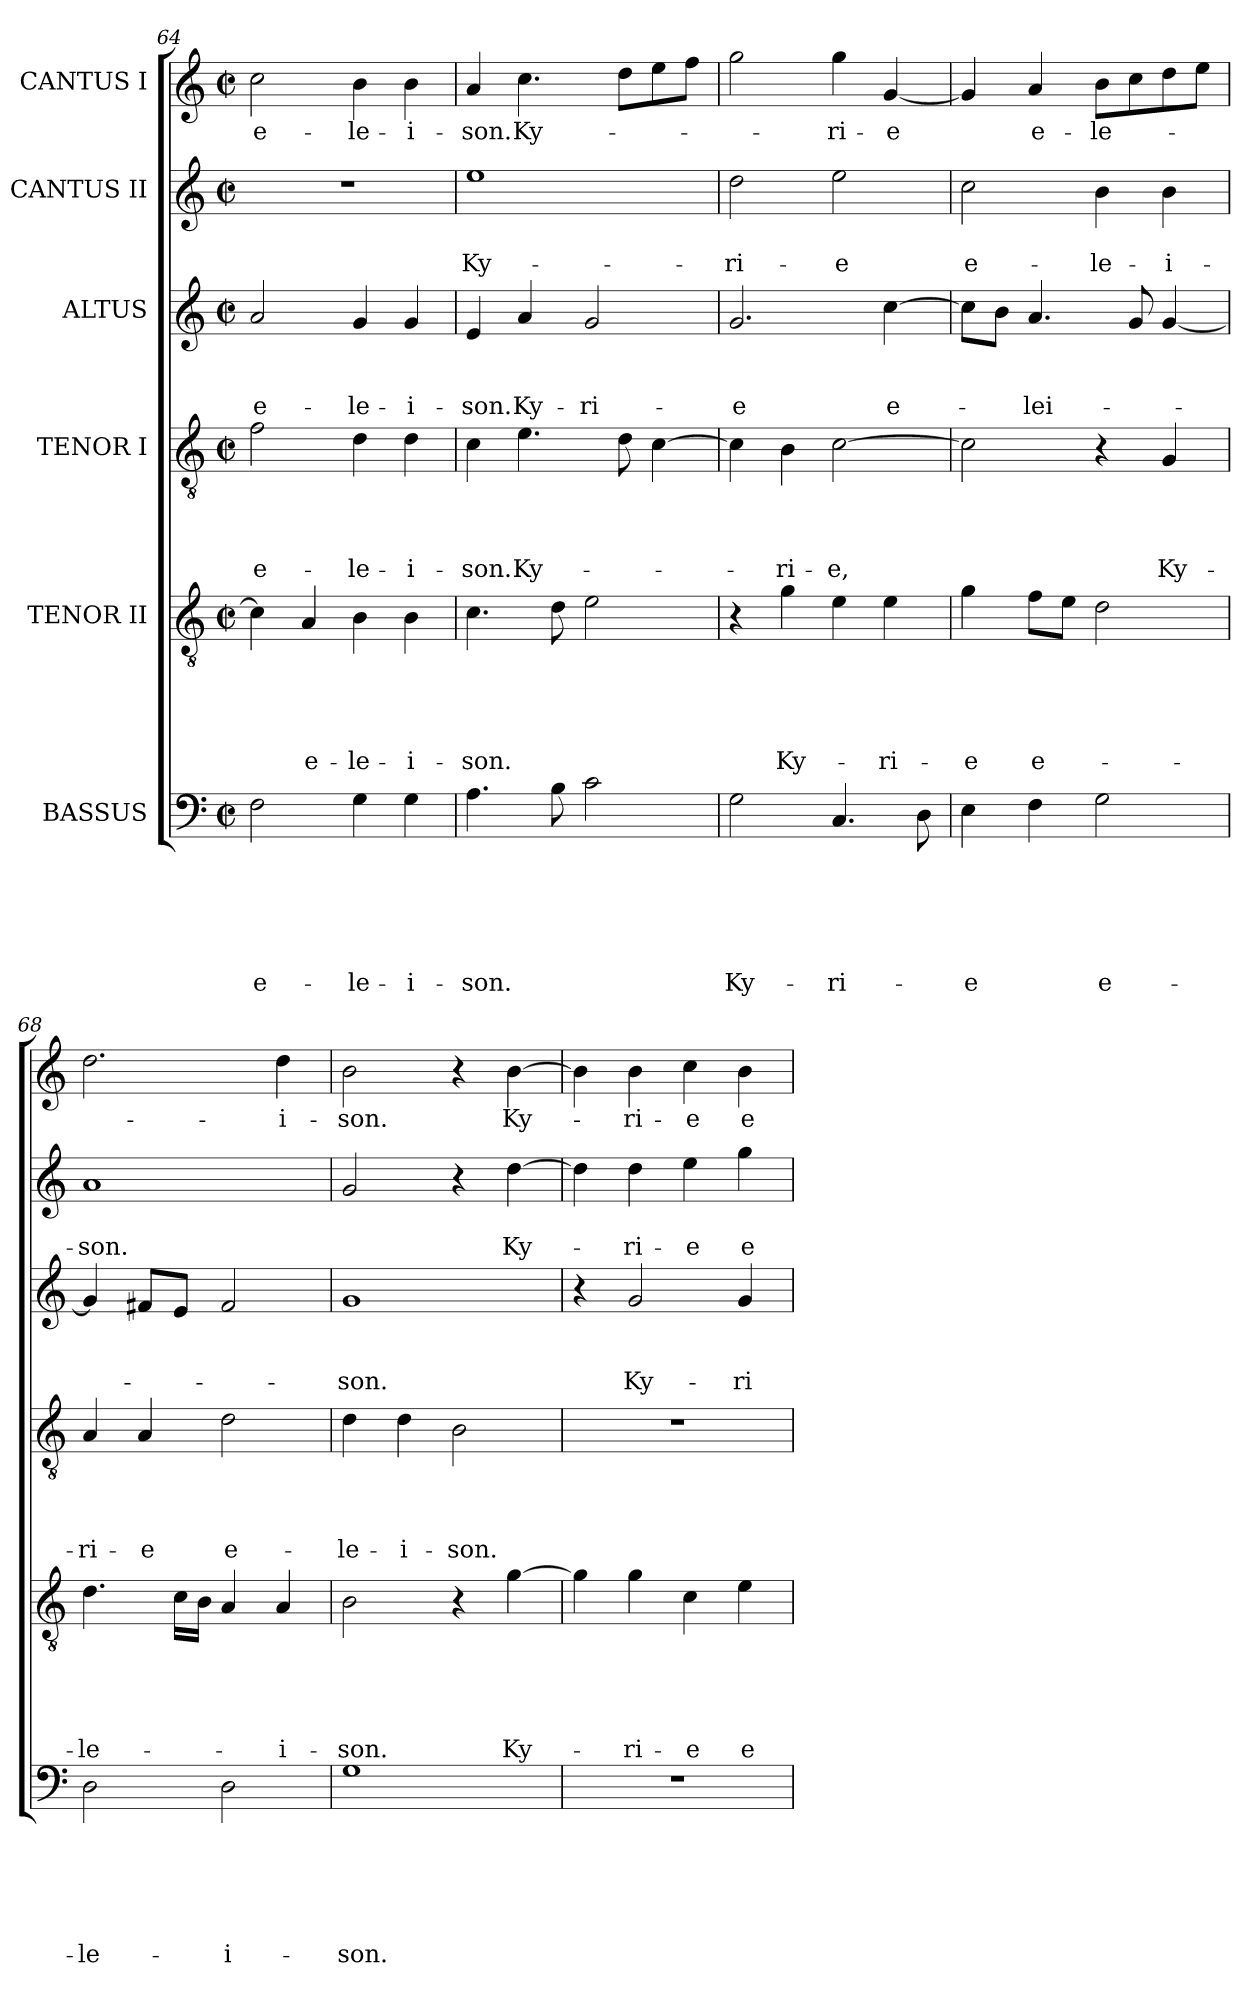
**kern	**text	**text	**text	**text	**text	**text	**kern	**text	**text	**text	**text	**text	**kern	**text	**text	**text	**text	**kern	**text	**text	**text	**kern	**text	**text	**kern	**text
*part6	*part6	*part6	*part6	*part6	*part6	*part6	*part5	*part5	*part5	*part5	*part5	*part5	*part4	*part4	*part4	*part4	*part4	*part3	*part3	*part3	*part3	*part2	*part2	*part2	*part1	*part1
*staff6	*staff6	*staff6	*staff6	*staff6	*staff6	*staff6	*staff5	*staff5	*staff5	*staff5	*staff5	*staff5	*staff4	*staff4	*staff4	*staff4	*staff4	*staff3	*staff3	*staff3	*staff3	*staff2	*staff2	*staff2	*staff1	*staff1
*I"BASSUS	*	*	*	*	*	*	*I"TENOR II	*	*	*	*	*	*I"TENOR I	*	*	*	*	*I"ALTUS	*	*	*	*I"CANTUS II	*	*	*I"CANTUS I	*
*clefF4	*	*	*	*	*	*	*clefGv2	*	*	*	*	*	*clefGv2	*	*	*	*	*clefG2	*	*	*	*clefG2	*	*	*clefG2	*
*k[]	*	*	*	*	*	*	*k[]	*	*	*	*	*	*k[]	*	*	*	*	*k[]	*	*	*	*k[]	*	*	*k[]	*
*C:	*	*	*	*	*	*	*C:	*	*	*	*	*	*C:	*	*	*	*	*C:	*	*	*	*C:	*	*	*C:	*
*M2/2	*	*	*	*	*	*	*M2/2	*	*	*	*	*	*M2/2	*	*	*	*	*M2/2	*	*	*	*M2/2	*	*	*M2/2	*
*met(c|)	*	*	*	*	*	*	*met(c|)	*	*	*	*	*	*met(c|)	*	*	*	*	*met(c|)	*	*	*	*met(c|)	*	*	*met(c|)	*
=64	=64	=64	=64	=64	=64	=64	=64	=64	=64	=64	=64	=64	=64	=64	=64	=64	=64	=64	=64	=64	=64	=64	=64	=64	=64	=64
2F\	.	.	.	.	.	e-	4c\]	.	.	.	.	.	2f\	.	.	.	e-	2a/	.	.	e-	1r	.	.	2cc\	e-
.	.	.	.	.	.	.	4A/	.	.	.	.	e-	.	.	.	.	.	.	.	.	.	.	.	.	.	.
4G\	.	.	.	.	.	-le-	4B\	.	.	.	.	-le-	4d\	.	.	.	-le-	4g/	.	.	-le-	.	.	.	4b\	-le-
4G\	.	.	.	.	.	-i-	4B\	.	.	.	.	-i-	4d\	.	.	.	-i-	4g/	.	.	-i-	.	.	.	4b\	-i-
=65	=65	=65	=65	=65	=65	=65	=65	=65	=65	=65	=65	=65	=65	=65	=65	=65	=65	=65	=65	=65	=65	=65	=65	=65	=65	=65
4.A\	.	.	.	.	.	-son.	4.c\	.	.	.	.	-son.	4c\	.	.	.	-son.	4e/	.	.	-son.	1ee	.	Ky-	4a/	-son.
.	.	.	.	.	.	.	.	.	.	.	.	.	4.e\	.	.	.	Ky-	4a/	.	.	Ky-	.	.	.	4.cc\	Ky-
8B\	.	.	.	.	.	.	8d\	.	.	.	.	.	.	.	.	.	.	.	.	.	.	.	.	.	.	.
2c\	.	.	.	.	.	.	2e\	.	.	.	.	.	.	.	.	.	.	2g/	.	.	-ri-	.	.	.	.	.
.	.	.	.	.	.	.	.	.	.	.	.	.	8d\	.	.	.	.	.	.	.	.	.	.	.	8dd\L	.
.	.	.	.	.	.	.	.	.	.	.	.	.	[4c\	.	.	.	.	.	.	.	.	.	.	.	8ee\	.
.	.	.	.	.	.	.	.	.	.	.	.	.	.	.	.	.	.	.	.	.	.	.	.	.	8ff\J	.
=66	=66	=66	=66	=66	=66	=66	=66	=66	=66	=66	=66	=66	=66	=66	=66	=66	=66	=66	=66	=66	=66	=66	=66	=66	=66	=66
2G\	.	.	.	.	.	Ky-	4r	.	.	.	.	.	4c\]	.	.	.	.	2.g/	.	.	-e	2dd\	.	-ri-	2gg\	.
.	.	.	.	.	.	.	4g\	.	.	.	.	Ky-	4B\	.	.	.	-ri-	.	.	.	.	.	.	.	.	.
4.C/	.	.	.	.	.	-ri-	4e\	.	.	.	.	.	[2c\	.	.	.	-e,	.	.	.	.	2ee\	.	-e	4gg\	-ri-
.	.	.	.	.	.	.	4e\	.	.	.	.	-ri-	.	.	.	.	.	[4cc\	.	.	e-	.	.	.	[4g/	-e
8D\	.	.	.	.	.	.	.	.	.	.	.	.	.	.	.	.	.	.	.	.	.	.	.	.	.	.
!!LO:PB:g=z
=67	=67	=67	=67	=67	=67	=67	=67	=67	=67	=67	=67	=67	=67	=67	=67	=67	=67	=67	=67	=67	=67	=67	=67	=67	=67	=67
4E\	.	.	.	.	.	-e	4g\	.	.	.	.	-e	2c\]	.	.	.	.	8cc\L]	.	.	.	2cc\	.	e-	4g/]	.
.	.	.	.	.	.	.	.	.	.	.	.	.	.	.	.	.	.	8b\J	.	.	.	.	.	.	.	.
4F\	.	.	.	.	.	.	8f\L	.	.	.	.	e-	.	.	.	.	.	4.a/	.	.	-lei-	.	.	.	4a/	e-
.	.	.	.	.	.	.	8e\J	.	.	.	.	.	.	.	.	.	.	.	.	.	.	.	.	.	.	.
2G\	.	.	.	.	.	e-	2d\	.	.	.	.	.	4r	.	.	.	.	.	.	.	.	4b\	.	-le-	8b\L	-le-
.	.	.	.	.	.	.	.	.	.	.	.	.	.	.	.	.	.	8g/	.	.	.	.	.	.	8cc\	.
.	.	.	.	.	.	.	.	.	.	.	.	.	4G/	.	.	.	Ky-	[4g/	.	.	.	4b\	.	-i-	8dd\	.
.	.	.	.	.	.	.	.	.	.	.	.	.	.	.	.	.	.	.	.	.	.	.	.	.	8ee\J	.
=68	=68	=68	=68	=68	=68	=68	=68	=68	=68	=68	=68	=68	=68	=68	=68	=68	=68	=68	=68	=68	=68	=68	=68	=68	=68	=68
2D\	.	.	.	.	.	-le-	4.d\	.	.	.	.	-le-	4A/	.	.	.	-ri-	4g/]	.	.	.	1a	.	-son.	2.dd\	.
.	.	.	.	.	.	.	.	.	.	.	.	.	4A/	.	.	.	-e	8f#X/L	.	.	.	.	.	.	.	.
.	.	.	.	.	.	.	16c\LL	.	.	.	.	.	.	.	.	.	.	8e/J	.	.	.	.	.	.	.	.
.	.	.	.	.	.	.	16B\JJ	.	.	.	.	.	.	.	.	.	.	.	.	.	.	.	.	.	.	.
2D\	.	.	.	.	.	-i-	4A/	.	.	.	.	.	2d\	.	.	.	e-	2f#/	.	.	.	.	.	.	.	.
.	.	.	.	.	.	.	4A/	.	.	.	.	-i-	.	.	.	.	.	.	.	.	.	.	.	.	4dd\	-i-
=69	=69	=69	=69	=69	=69	=69	=69	=69	=69	=69	=69	=69	=69	=69	=69	=69	=69	=69	=69	=69	=69	=69	=69	=69	=69	=69
1G	.	.	.	.	.	-son.	2B\	.	.	.	.	-son.	4d\	.	.	.	-le-	1g	.	.	-son.	2g/	.	.	2b\	-son.
.	.	.	.	.	.	.	.	.	.	.	.	.	4d\	.	.	.	-i-	.	.	.	.	.	.	.	.	.
.	.	.	.	.	.	.	4r	.	.	.	.	.	2B\	.	.	.	-son.	.	.	.	.	4r	.	.	4r	.
.	.	.	.	.	.	.	[4g\	.	.	.	.	Ky-	.	.	.	.	.	.	.	.	.	[4dd\	.	Ky-	[4b\	Ky-
=70	=70	=70	=70	=70	=70	=70	=70	=70	=70	=70	=70	=70	=70	=70	=70	=70	=70	=70	=70	=70	=70	=70	=70	=70	=70	=70
1r	.	.	.	.	.	.	4g\]	.	.	.	.	.	1r	.	.	.	.	4r	.	.	.	4dd\]	.	.	4b\]	.
.	.	.	.	.	.	.	4g\	.	.	.	.	-ri-	.	.	.	.	.	2g/	.	.	Ky-	4dd\	.	-ri-	4b\	-ri-
.	.	.	.	.	.	.	4c\	.	.	.	.	-e	.	.	.	.	.	.	.	.	.	4ee\	.	-e	4cc\	-e
.	.	.	.	.	.	.	4e\	.	.	.	.	e-	.	.	.	.	.	4g/	.	.	-ri-	4gg\	.	e-	4b\	e-
=	=	=	=	=	=	=	=	=	=	=	=	=	=	=	=	=	=	=	=	=	=	=	=	=	=	=
*-	*-	*-	*-	*-	*-	*-	*-	*-	*-	*-	*-	*-	*-	*-	*-	*-	*-	*-	*-	*-	*-	*-	*-	*-	*-	*-
